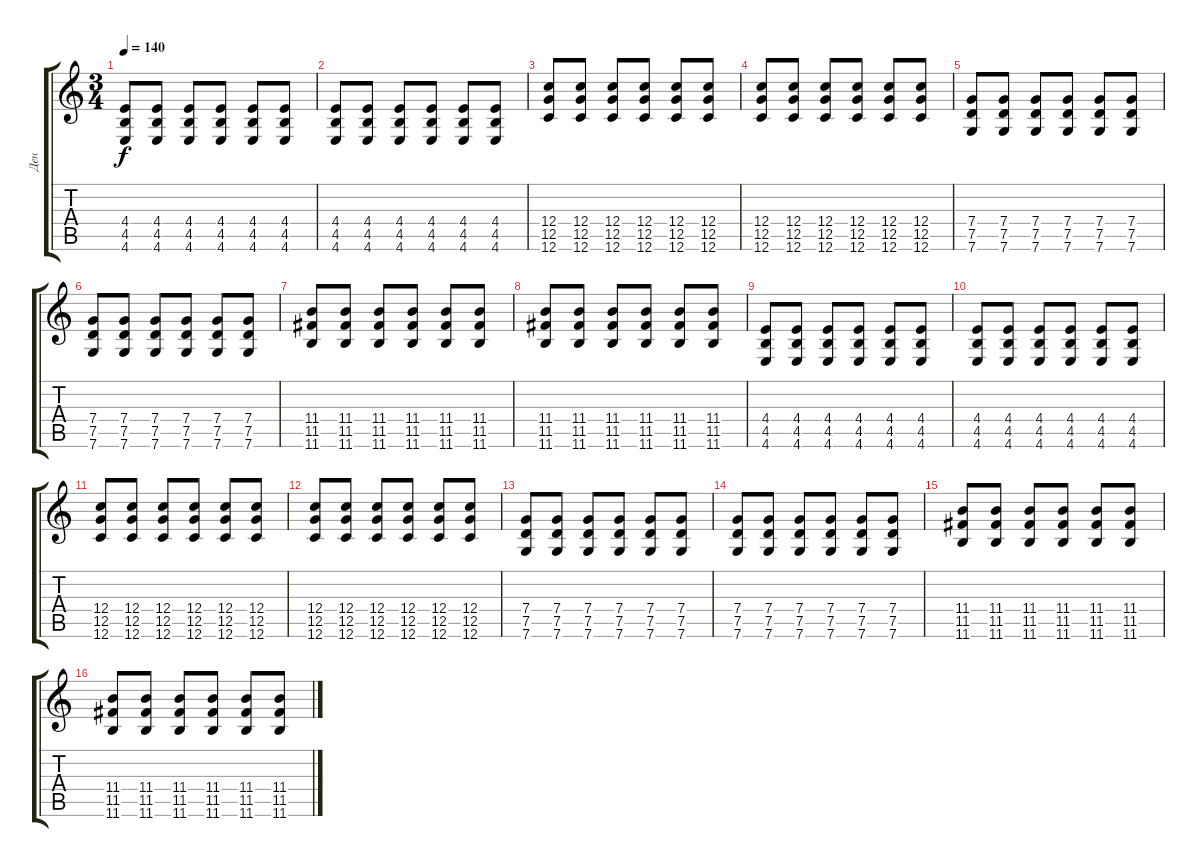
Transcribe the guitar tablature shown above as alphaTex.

\track ("Ден" "Ден") {instrument electricguitarclean}
\staff {score tabs}
\tuning (D4 A3 F3 C3 G2 C2) {hide}
\ts (3 4)
\tempo 140
\clef g2
\ks c
(4.4 4.5 4.6).8{dy f} (4.4 4.5 4.6).8 (4.4 4.5 4.6).8 (4.4 4.5 4.6).8 (4.4 4.5 4.6).8 (4.4 4.5 4.6).8 |
(4.4 4.5 4.6).8 (4.4 4.5 4.6).8 (4.4 4.5 4.6).8 (4.4 4.5 4.6).8 (4.4 4.5 4.6).8 (4.4 4.5 4.6).8 |
(12.4 12.5 12.6).8 (12.4 12.5 12.6).8 (12.4 12.5 12.6).8 (12.4 12.5 12.6).8 (12.4 12.5 12.6).8 (12.4 12.5 12.6).8 |
(12.4 12.5 12.6).8 (12.4 12.5 12.6).8 (12.4 12.5 12.6).8 (12.4 12.5 12.6).8 (12.4 12.5 12.6).8 (12.4 12.5 12.6).8 |
(7.4 7.5 7.6).8 (7.4 7.5 7.6).8 (7.4 7.5 7.6).8 (7.4 7.5 7.6).8 (7.4 7.5 7.6).8 (7.4 7.5 7.6).8 |
(7.4 7.5 7.6).8 (7.4 7.5 7.6).8 (7.4 7.5 7.6).8 (7.4 7.5 7.6).8 (7.4 7.5 7.6).8 (7.4 7.5 7.6).8 |
(11.4 11.5 11.6).8 (11.4 11.5 11.6).8 (11.4 11.5 11.6).8 (11.4 11.5 11.6).8 (11.4 11.5 11.6).8 (11.4 11.5 11.6).8 |
(11.4 11.5 11.6).8 (11.4 11.5 11.6).8 (11.4 11.5 11.6).8 (11.4 11.5 11.6).8 (11.4 11.5 11.6).8 (11.4 11.5 11.6).8 |
(4.4 4.5 4.6).8{instrument overdrivenguitar} (4.4 4.5 4.6).8 (4.4 4.5 4.6).8 (4.4 4.5 4.6).8 (4.4 4.5 4.6).8 (4.4 4.5 4.6).8 |
(4.4 4.5 4.6).8 (4.4 4.5 4.6).8 (4.4 4.5 4.6).8 (4.4 4.5 4.6).8 (4.4 4.5 4.6).8 (4.4 4.5 4.6).8 |
(12.4 12.5 12.6).8 (12.4 12.5 12.6).8 (12.4 12.5 12.6).8 (12.4 12.5 12.6).8 (12.4 12.5 12.6).8 (12.4 12.5 12.6).8 |
(12.4 12.5 12.6).8 (12.4 12.5 12.6).8 (12.4 12.5 12.6).8 (12.4 12.5 12.6).8 (12.4 12.5 12.6).8 (12.4 12.5 12.6).8 |
(7.4 7.5 7.6).8 (7.4 7.5 7.6).8 (7.4 7.5 7.6).8 (7.4 7.5 7.6).8 (7.4 7.5 7.6).8 (7.4 7.5 7.6).8 |
(7.4 7.5 7.6).8 (7.4 7.5 7.6).8 (7.4 7.5 7.6).8 (7.4 7.5 7.6).8 (7.4 7.5 7.6).8 (7.4 7.5 7.6).8 |
(11.4 11.5 11.6).8 (11.4 11.5 11.6).8 (11.4 11.5 11.6).8 (11.4 11.5 11.6).8 (11.4 11.5 11.6).8 (11.4 11.5 11.6).8 |
(11.4 11.5 11.6).8 (11.4 11.5 11.6).8 (11.4 11.5 11.6).8 (11.4 11.5 11.6).8 (11.4 11.5 11.6).8 (11.4 11.5 11.6).8
